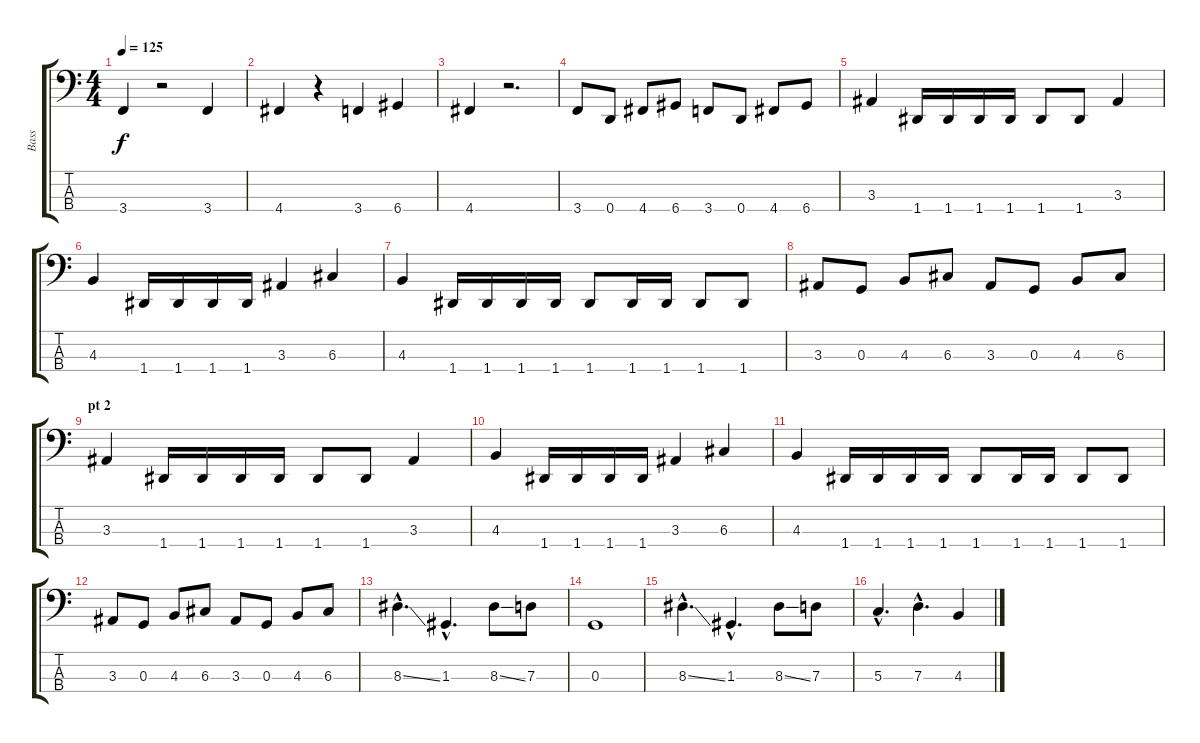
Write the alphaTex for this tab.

\track ("Bass" "Bass") {instrument electricbasspick}
\staff {score tabs}
\tuning (F2 C2 G1 D1) {hide}
\ts (4 4)
\tempo 125
\clef f4
\ks c
3.4.4{dy f} r.2 3.4.4 |
4.4.4 r.4 3.4.4 6.4.4 |
4.4.4 r.2{d} |
3.4.8 0.4.8 4.4.8 6.4.8 3.4.8 0.4.8 4.4.8 6.4.8 |
3.3.4 1.4.16 1.4.16 1.4.16 1.4.16 1.4.8 1.4.8 3.3.4 |
4.3.4 1.4.16 1.4.16 1.4.16 1.4.16 3.3.4 6.3.4 |
4.3.4 1.4.16 1.4.16 1.4.16 1.4.16 1.4.8 1.4.16 1.4.16 1.4.8 1.4.8 |
3.3.8 0.3.8 4.3.8 6.3.8 3.3.8 0.3.8 4.3.8 6.3.8 |
\section ("" "pt 2")
3.3.4 1.4.16 1.4.16 1.4.16 1.4.16 1.4.8 1.4.8 3.3.4 |
4.3.4 1.4.16 1.4.16 1.4.16 1.4.16 3.3.4 6.3.4 |
4.3.4 1.4.16 1.4.16 1.4.16 1.4.16 1.4.8 1.4.16 1.4.16 1.4.8 1.4.8 |
3.3.8 0.3.8 4.3.8 6.3.8 3.3.8 0.3.8 4.3.8 6.3.8 |
8.3{ss hac}.4{d} 1.3{hac}.4{d} 8.3{ss}.8 7.3.8 |
0.3.1 |
8.3{ss hac}.4{d} 1.3{hac}.4{d} 8.3{ss}.8 7.3.8 |
5.3{hac}.4{d} 7.3{hac}.4{d} 4.3.4
